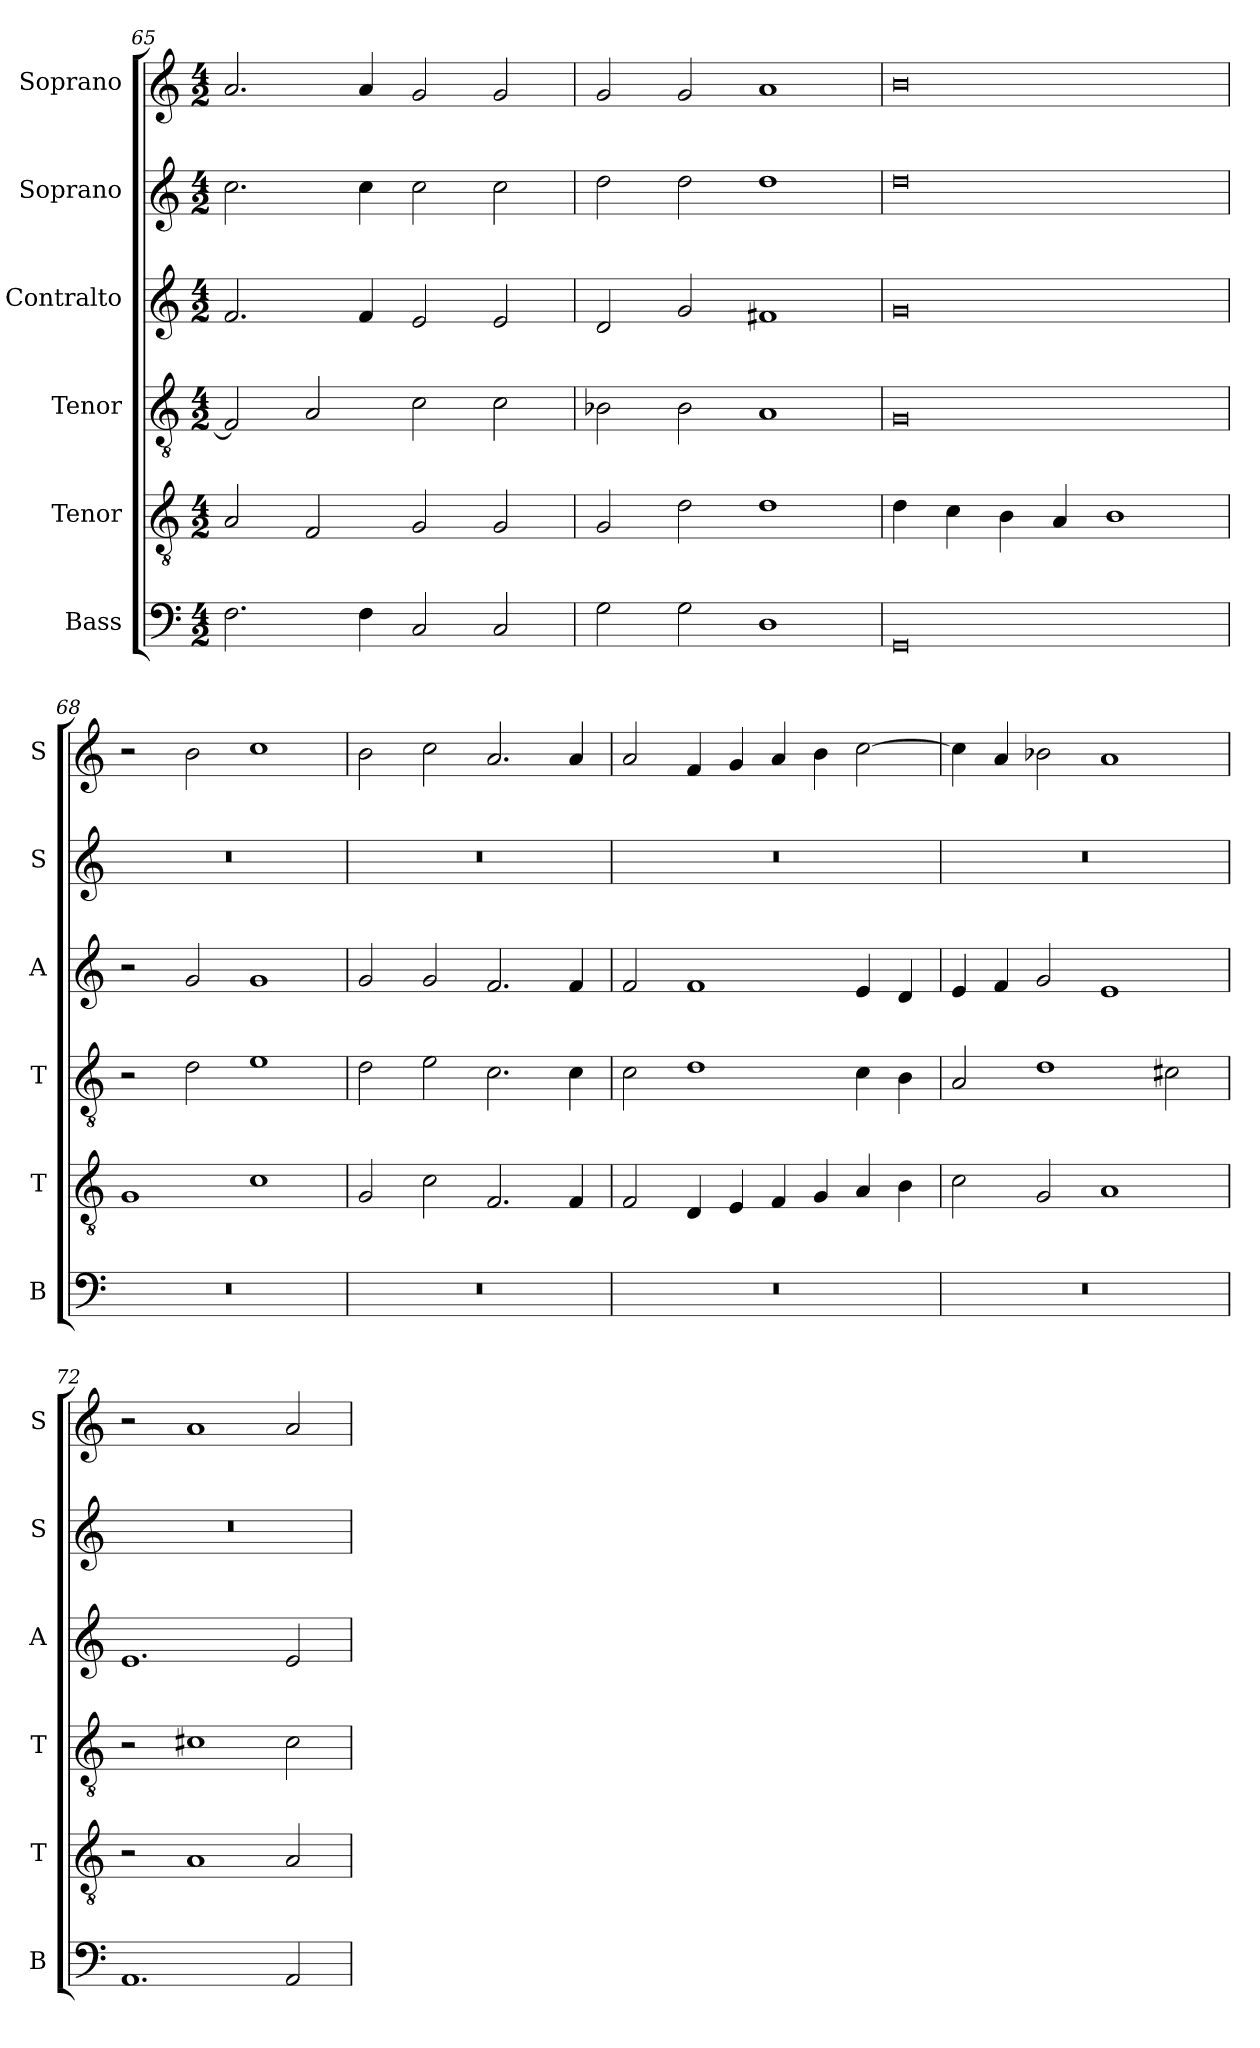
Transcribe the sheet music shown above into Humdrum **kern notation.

**kern	**kern	**kern	**kern	**kern	**kern
*part6	*part5	*part4	*part3	*part2	*part1
*staff6	*staff5	*staff4	*staff3	*staff2	*staff1
*I"Bass	*I"Tenor	*I"Tenor	*I"Contralto	*I"Soprano	*I"Soprano
*I'B	*I'T	*I'T	*I'A	*I'S	*I'S
*clefF4	*clefGv2	*clefGv2	*clefG2	*clefG2	*clefG2
*k[]	*k[]	*k[]	*k[]	*k[]	*k[]
*G:mix	*G:mix	*G:mix	*G:mix	*G:mix	*G:mix
*M4/2	*M4/2	*M4/2	*M4/2	*M4/2	*M4/2
=65	=65	=65	=65	=65	=65
2.F	2A	2F]	2.f	2.cc	2.a
.	2F	2A	.	.	.
4F	.	.	4f	4cc	4a
2C	2G	2c	2e	2cc	2g
2C	2G	2c	2e	2cc	2g
=66	=66	=66	=66	=66	=66
2G	2G	2B-X	2d	2dd	2g
2G	2d	2B-	2g	2dd	2g
1D	1d	1A	1f#X	1dd	1a
=67	=67	=67	=67	=67	=67
0GG	4d	0G	0g	0dd	0b
.	4c	.	.	.	.
.	4B	.	.	.	.
.	4A	.	.	.	.
.	1B	.	.	.	.
=68	=68	=68	=68	=68	=68
0r	1G	2r	2r	0r	2r
.	.	2d	2g	.	2b
.	1c	1e	1g	.	1cc
=69	=69	=69	=69	=69	=69
0r	2G	2d	2g	0r	2b
.	2c	2e	2g	.	2cc
.	2.F	2.c	2.f	.	2.a
.	4F	4c	4f	.	4a
=70	=70	=70	=70	=70	=70
0r	2F	2c	2f	0r	2a
.	4D	1d	1f	.	4f
.	4E	.	.	.	4g
.	4F	.	.	.	4a
.	4G	.	.	.	4b
.	4A	4c	4e	.	[2cc
.	4B	4B	4d	.	.
=71	=71	=71	=71	=71	=71
0r	2c	2A	4e	0r	4cc]
.	.	.	4f	.	4a
.	2G	1d	2g	.	2b-X
.	1A	.	1e	.	1a
.	.	2c#X	.	.	.
=72	=72	=72	=72	=72	=72
1.AA	2r	2r	1.e	0r	2r
.	1A	1c#X	.	.	1a
2AA	2A	2c#	2e	.	2a
=	=	=	=	=	=
*-	*-	*-	*-	*-	*-
